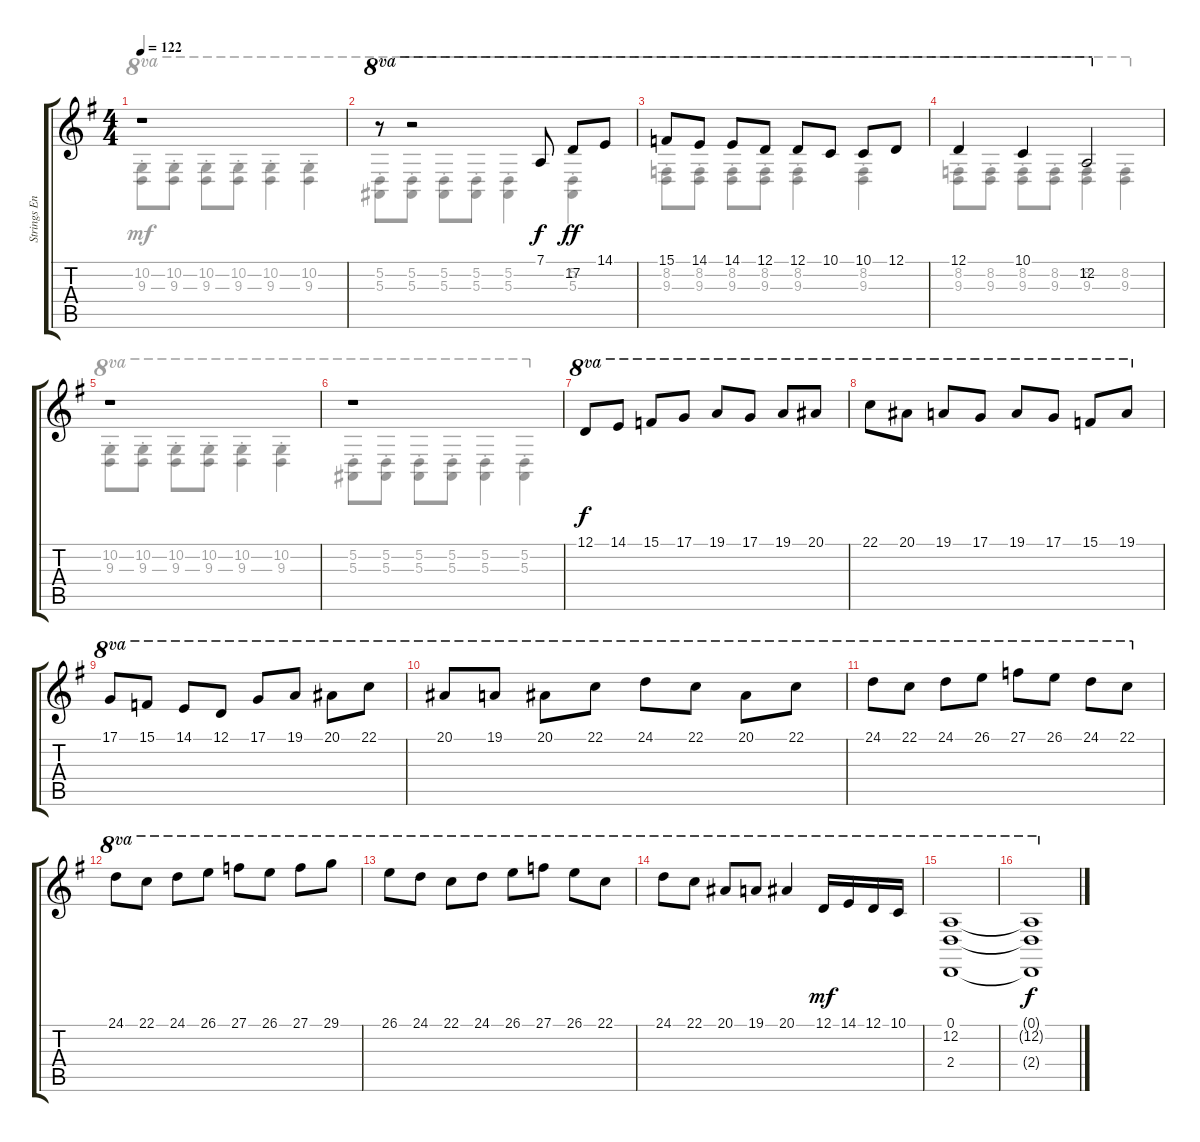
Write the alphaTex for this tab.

\track ("Strings Ensemble " "Strings En") {instrument stringensemble1}
\staff {score tabs}
\tuning (D4 A3 F3 C3 G2 D2) {hide}
\voice
\ts (4 4)
\tempo 122
\clef g2
\ks g
r.1{dy ff} |
r.8{ot 8va} r.2{ot 8va} 7.1.8{ot 8va dy f} 17.2.8{ot 8va dy ff} 14.1.8{ot 8va} |
15.1.8{ot 8va} 14.1.8{ot 8va} 14.1.8{ot 8va} 12.1.8{ot 8va} 12.1.8{ot 8va} 10.1.8{ot 8va} 10.1.8{ot 8va} 12.1.8{ot 8va} |
12.1.4{ot 8va} 10.1.4{ot 8va} 12.2.2{ot 8va} |
r.1 |
r.1 |
12.1.8{ot 8va dy f} 14.1.8{ot 8va} 15.1.8{ot 8va} 17.1.8{ot 8va} 19.1.8{ot 8va} 17.1.8{ot 8va} 19.1.8{ot 8va} 20.1.8{ot 8va} |
22.1.8{ot 8va} 20.1.8{ot 8va} 19.1.8{ot 8va} 17.1.8{ot 8va} 19.1.8{ot 8va} 17.1.8{ot 8va} 15.1.8{ot 8va} 19.1.8{ot 8va} |
17.1.8{ot 8va} 15.1.8{ot 8va} 14.1.8{ot 8va} 12.1.8{ot 8va} 17.1.8{ot 8va} 19.1.8{ot 8va} 20.1.8{ot 8va} 22.1.8{ot 8va} |
20.1.8{ot 8va} 19.1.8{ot 8va} 20.1.8{ot 8va} 22.1.8{ot 8va} 24.1.8{ot 8va} 22.1.8{ot 8va} 20.1.8{ot 8va} 22.1.8{ot 8va} |
24.1.8{ot 8va} 22.1.8{ot 8va} 24.1.8{ot 8va} 26.1.8{ot 8va} 27.1.8{ot 8va} 26.1.8{ot 8va} 24.1.8{ot 8va} 22.1.8{ot 8va} |
24.1.8{ot 8va} 22.1.8{ot 8va} 24.1.8{ot 8va} 26.1.8{ot 8va} 27.1.8{ot 8va} 26.1.8{ot 8va} 27.1.8{ot 8va} 29.1.8{ot 8va} |
26.1.8{ot 8va} 24.1.8{ot 8va} 22.1.8{ot 8va} 24.1.8{ot 8va} 26.1.8{ot 8va} 27.1.8{ot 8va} 26.1.8{ot 8va} 22.1.8{ot 8va} |
24.1.8{ot 8va} 22.1.8{ot 8va} 20.1.8{ot 8va} 19.1.8{ot 8va} 20.1.4{ot 8va} 12.1.16{ot 8va dy mf} 14.1.16{ot 8va} 12.1.16{ot 8va} 10.1.16{ot 8va} |
(0.1 12.2 2.4).1{ot 8va volume 0} |
(0.1{t} 12.2{t} 2.4{t}).1{ot 8va dy f}
\voice
\clef g2
\ottava regular
\simile none
\ks g
(10.2{st} 9.3{st}).8{ot 8va dy mf} (10.2{st} 9.3{st}).8{ot 8va} (10.2{st} 9.3{st}).8{ot 8va} (10.2{st} 9.3{st}).8{ot 8va} (10.2{st} 9.3{st}).4{ot 8va} (10.2{st} 9.3{st}).4{ot 8va} |
(5.2{st} 5.3{st}).8{ot 8va} (5.2{st} 5.3{st}).8{ot 8va} (5.2{st} 5.3{st}).8{ot 8va} (5.2{st} 5.3{st}).8{ot 8va} (5.2{st} 5.3{st}).4{ot 8va} (5.2{st} 5.3{st}).4{ot 8va} |
(8.2{st} 9.3{st}).8{ot 8va} (8.2{st} 9.3{st}).8{ot 8va} (8.2{st} 9.3{st}).8{ot 8va} (8.2{st} 9.3{st}).8{ot 8va} (8.2{st} 9.3{st}).4{ot 8va} (8.2{st} 9.3{st}).4{ot 8va} |
(8.2{st} 9.3{st}).8{ot 8va} (8.2{st} 9.3{st}).8{ot 8va} (8.2{st} 9.3{st}).8{ot 8va} (8.2{st} 9.3{st}).8{ot 8va} (8.2{st} 9.3{st}).4{ot 8va} (8.2{st} 9.3{st}).4{ot 8va} |
(10.2{st} 9.3{st}).8{ot 8va} (10.2{st} 9.3{st}).8{ot 8va} (10.2{st} 9.3{st}).8{ot 8va} (10.2{st} 9.3{st}).8{ot 8va} (10.2{st} 9.3{st}).4{ot 8va} (10.2{st} 9.3{st}).4{ot 8va} |
(5.2{st} 5.3{st}).8{ot 8va} (5.2{st} 5.3{st}).8{ot 8va} (5.2{st} 5.3{st}).8{ot 8va} (5.2{st} 5.3{st}).8{ot 8va} (5.2{st} 5.3{st}).4{ot 8va} (5.2{st} 5.3{st}).4{ot 8va} |
|
|
|
|
|
|
|
|
|
